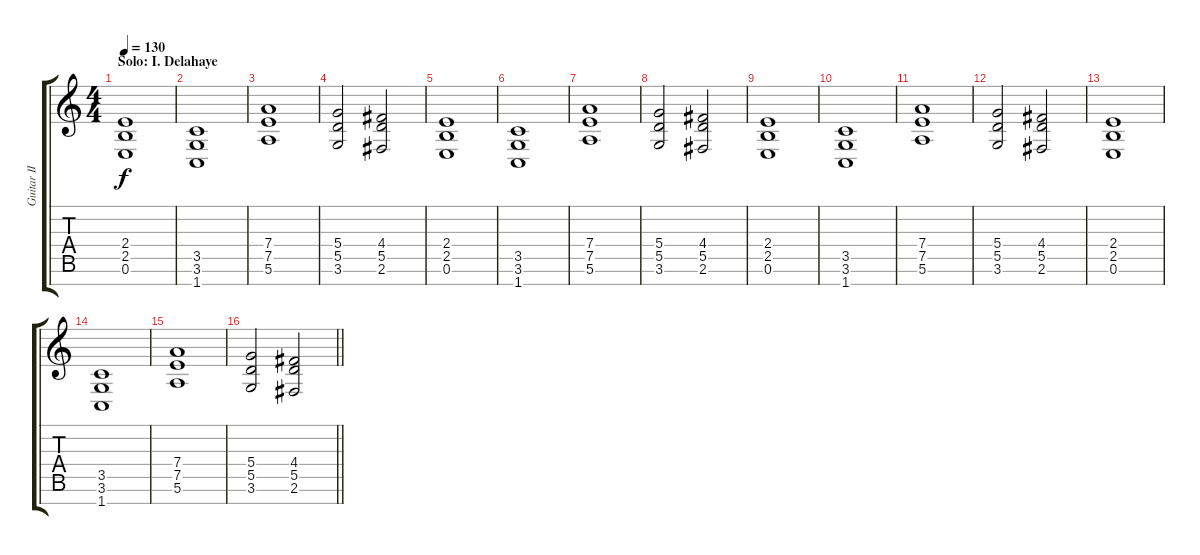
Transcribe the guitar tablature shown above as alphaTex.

\track ("Guitar II" "Guitar II") {instrument distortionguitar}
\staff {score tabs}
\tuning (E4 B3 G3 D3 A2 E2 B1) {hide}
\ts (4 4)
\section ("" "Solo: I. Delahaye")
\tempo 130
\clef g2
\ks c
(2.4 2.5 0.6).1{dy f volume 14 balance 12} |
(3.5 3.6 1.7).1 |
(7.4 7.5 5.6).1 |
(5.4 5.5 3.6).2 (4.4 5.5 2.6).2 |
(2.4 2.5 0.6).1 |
(3.5 3.6 1.7).1 |
(7.4 7.5 5.6).1 |
(5.4 5.5 3.6).2 (4.4 5.5 2.6).2 |
(2.4 2.5 0.6).1 |
(3.5 3.6 1.7).1 |
(7.4 7.5 5.6).1 |
(5.4 5.5 3.6).2 (4.4 5.5 2.6).2 |
(2.4 2.5 0.6).1 |
(3.5 3.6 1.7).1 |
(7.4 7.5 5.6).1 |
\barLineRight lightlight
(5.4 5.5 3.6).2 (4.4 5.5 2.6).2
